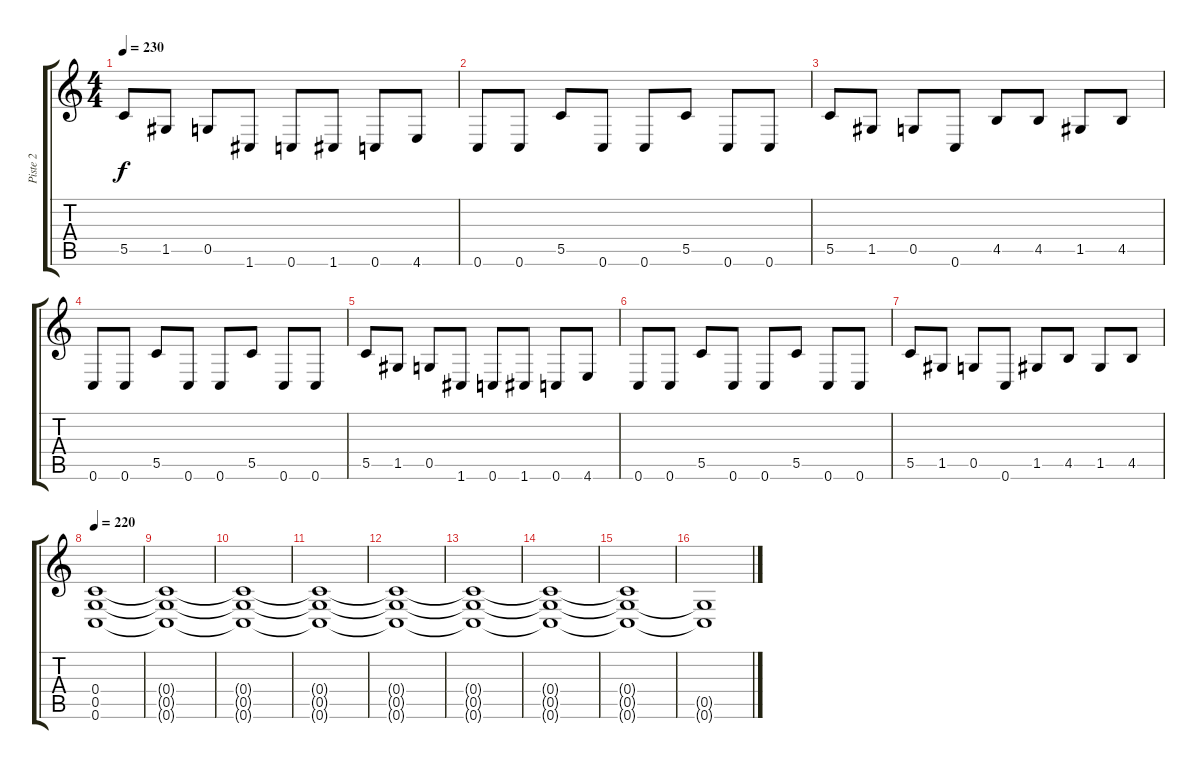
\track ("Piste 2" "Piste 2") {instrument distortionguitar}
\staff {score tabs}
\tuning (D4 A3 F3 C3 G2 C2) {hide}
\ts (4 4)
\tempo 230
\clef g2
\ks c
5.5.8{dy f} 1.5.8 0.5.8 1.6.8 0.6.8 1.6.8 0.6.8 4.6.8 |
0.6.8 0.6.8 5.5.8 0.6.8 0.6.8 5.5.8 0.6.8 0.6.8 |
5.5.8 1.5.8 0.5.8 0.6.8 4.5.8 4.5.8 1.5.8 4.5.8 |
0.6.8 0.6.8 5.5.8 0.6.8 0.6.8 5.5.8 0.6.8 0.6.8 |
5.5.8 1.5.8 0.5.8 1.6.8 0.6.8 1.6.8 0.6.8 4.6.8 |
0.6.8 0.6.8 5.5.8 0.6.8 0.6.8 5.5.8 0.6.8 0.6.8 |
5.5.8 1.5.8 0.5.8 0.6.8 1.5.8 4.5.8 1.5.8 4.5.8 |
\tempo 220
(0.4 0.5 0.6).1 |
(0.4{t} 0.5{t} 0.6{t}).1 |
(0.4{t} 0.5{t} 0.6{t}).1 |
(0.4{t} 0.5{t} 0.6{t}).1 |
(0.4{t} 0.5{t} 0.6{t}).1 |
(0.4{t} 0.5{t} 0.6{t}).1 |
(0.4{t} 0.5{t} 0.6{t}).1 |
(0.4{t} 0.5{t} 0.6{t}).1 |
(0.5{t} 0.6{t}).1
